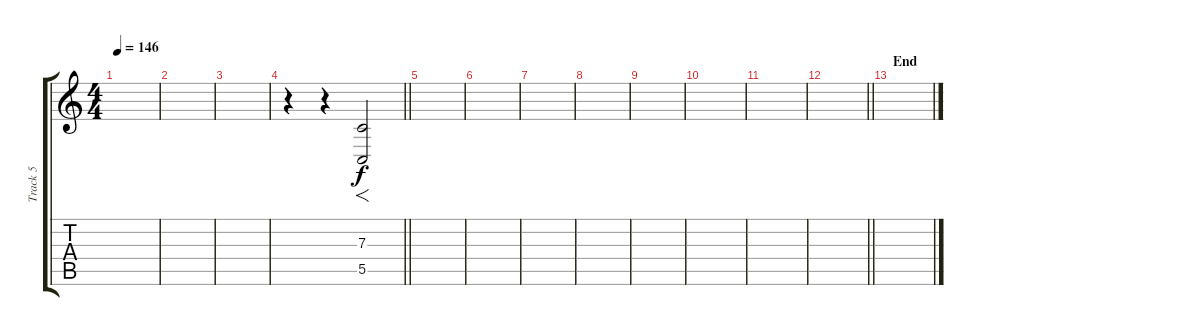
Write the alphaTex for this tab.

\track ("Track 5" "Track 5") {instrument reversecymbal}
\staff {score tabs}
\tuning (D4 A3 F3 C3 G2 C2) {hide}
\ts (4 4)
\tempo 146
\clef g2
\ks c
|
|
|
\barLineRight lightlight
r.4 r.4 (7.3 5.5).2{f} |
\section ("" "")
|
|
|
|
|
|
|
\barLineRight lightlight
|
\section ("" "End")
